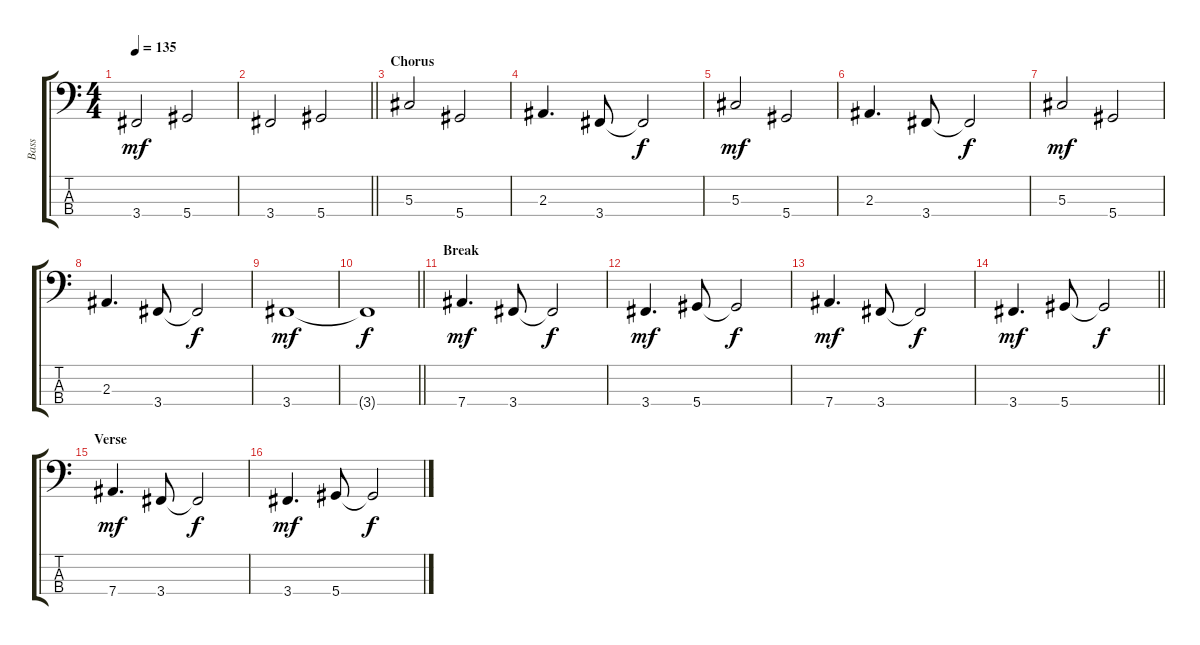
\track ("Bass" "Bass") {instrument electricbassfinger}
\staff {score tabs}
\tuning (Gb2 Db2 Ab1 Eb1) {hide}
\ts (4 4)
\tempo 135
\clef f4
\ks c
3.4.2{dy mf} 5.4.2 |
\barLineRight lightlight
3.4.2 5.4.2 |
\section ("" "Chorus")
5.3.2 5.4.2 |
2.3.4{d} 3.4.8 3.4{t}.2{dy f} |
5.3.2{dy mf} 5.4.2 |
2.3.4{d} 3.4.8 3.4{t}.2{dy f} |
5.3.2{dy mf} 5.4.2 |
2.3.4{d} 3.4.8 3.4{t}.2{dy f} |
3.4.1{dy mf} |
\barLineRight lightlight
3.4{t}.1{dy f} |
\section ("" "Break")
7.4.4{d dy mf} 3.4.8 3.4{t}.2{dy f} |
3.4.4{d dy mf} 5.4.8 5.4{t}.2{dy f} |
7.4.4{d dy mf} 3.4.8 3.4{t}.2{dy f} |
\barLineRight lightlight
3.4.4{d dy mf} 5.4.8 5.4{t}.2{dy f} |
\section ("" "Verse")
7.4.4{d dy mf} 3.4.8 3.4{t}.2{dy f} |
3.4.4{d dy mf} 5.4.8 5.4{t}.2{dy f}
